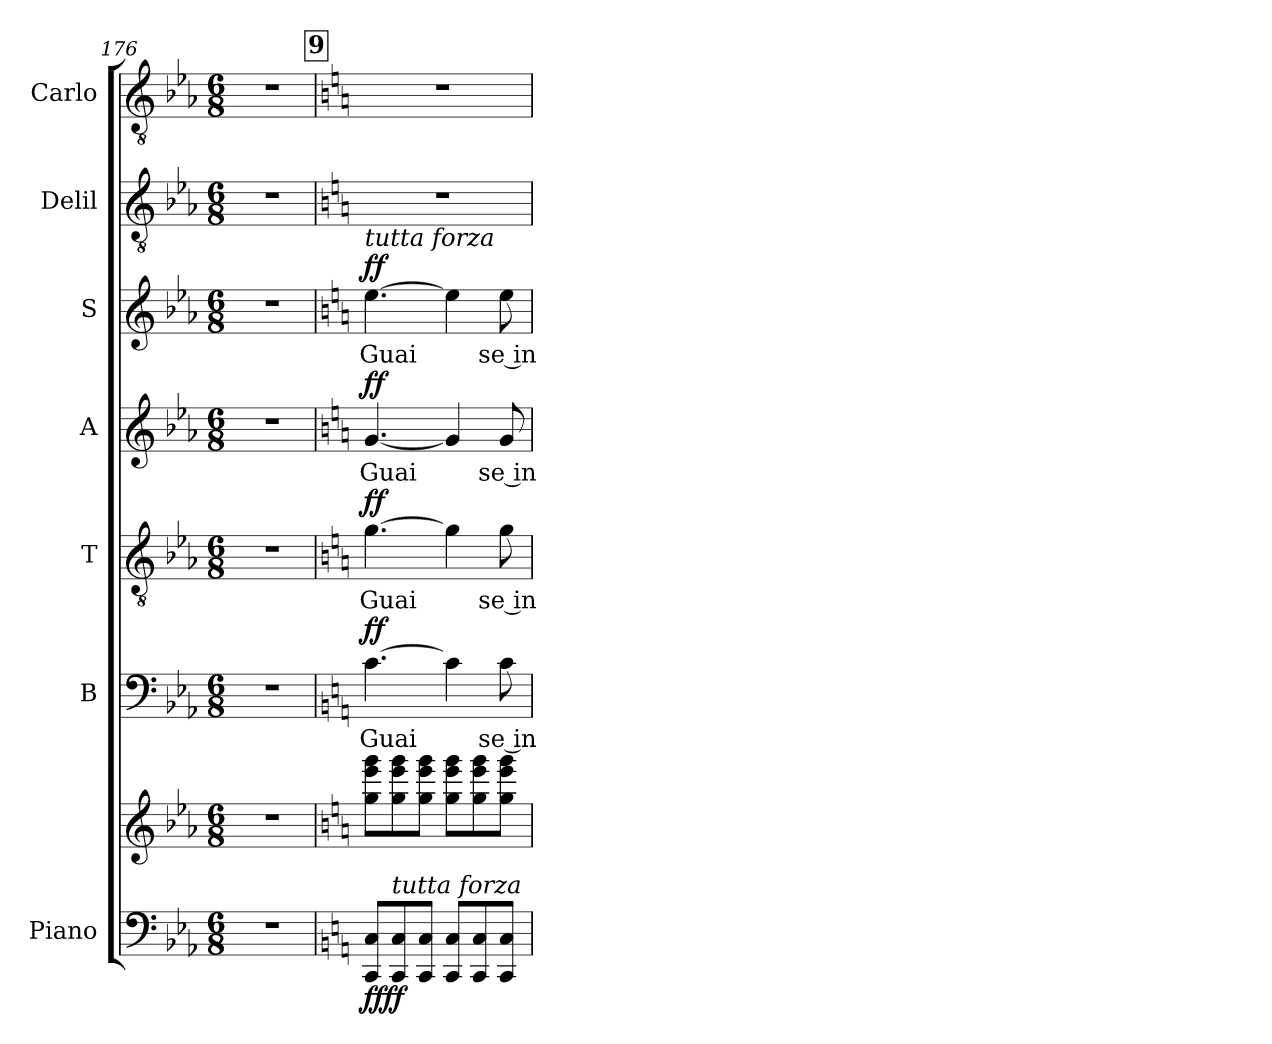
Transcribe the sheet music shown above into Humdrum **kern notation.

**kern	**kern	**dynam	**kern	**text	**dynam	**kern	**text	**dynam	**kern	**text	**dynam	**kern	**text	**dynam	**kern	**kern
*part7	*part7	*part7	*part6	*part6	*part6	*part5	*part5	*part5	*part4	*part4	*part4	*part3	*part3	*part3	*part2	*part1
*staff8	*staff7	*staff7/8	*staff6	*staff6	*staff6	*staff5	*staff5	*staff5	*staff4	*staff4	*staff4	*staff3	*staff3	*staff3	*staff2	*staff1
*I"Piano	*	*	*I"B	*	*	*I"T	*	*	*I"A	*	*	*I"S	*	*	*I"Delil	*I"Carlo
*I'Pno	*	*	*I'B	*	*	*I'T	*	*	*I'A	*	*	*I'S	*	*	*	*
*clefF4	*clefG2	*	*clefF4	*	*	*clefGv2	*	*	*clefG2	*	*	*clefG2	*	*	*clefGv2	*clefGv2
*k[b-e-a-]	*k[b-e-a-]	*	*k[b-e-a-]	*	*	*k[b-e-a-]	*	*	*k[b-e-a-]	*	*	*k[b-e-a-]	*	*	*k[b-e-a-]	*k[b-e-a-]
*M6/8	*M6/8	*	*M6/8	*	*	*M6/8	*	*	*M6/8	*	*	*M6/8	*	*	*M6/8	*M6/8
=176	=176	=176	=176	=176	=176	=176	=176	=176	=176	=176	=176	=176	=176	=176	=176	=176
2.r	2.r	.	2.r	.	.	2.r	.	.	2.r	.	.	2.r	.	.	2.r	2.r
!!LO:REH:place=s1:a:B:fs=14:t=9
=177	=177	=177	=177	=177	=177	=177	=177	=177	=177	=177	=177	=177	=177	=177	=177	=177
*k[]	*k[]	*	*k[]	*	*	*k[]	*	*	*k[]	*	*	*k[]	*	*	*k[]	*k[]
!	!	!	!	!	!	!	!	!	!	!	!	!LO:TX:a:i:t=tutta forza	!	!	!	!
!	!	!LO:DY:b=2	!	!	!	!	!	!	!	!	!	!	!	!	!	!
!	!	!LO:DY:n=1:b	!	!	!LO:DY:a	!	!	!LO:DY:a	!	!	!LO:DY:a	!	!	!LO:DY:a	!	!
8CC/ 8C/L	8gg\ 8eee\ 8ggg\L	ff ff	[4.c\	Guai	ff	[4.g\	Guai	ff	[4.g/	Guai	ff	[4.ee\	Guai	ff	2.r	2.r
!LO:TX:a:i:t=tutta forza	!	!	!	!	!	!	!	!	!	!	!	!	!	!	!	!
8CC/ 8C/	8gg\ 8eee\ 8ggg\	.	.	.	.	.	.	.	.	.	.	.	.	.	.	.
8CC/ 8C/J	8gg\ 8eee\ 8ggg\J	.	.	.	.	.	.	.	.	.	.	.	.	.	.	.
8CC/ 8C/L	8gg\ 8eee\ 8ggg\L	.	4c\]	.	.	4g\]	.	.	4g/]	.	.	4ee\]	.	.	.	.
8CC/ 8C/	8gg\ 8eee\ 8ggg\	.	.	.	.	.	.	.	.	.	.	.	.	.	.	.
8CC/ 8C/J	8gg\ 8eee\ 8ggg\J	.	8c\	se in-	.	8g\	se in-	.	8g/	se in-	.	8ee\	se in-	.	.	.
=	=	=	=	=	=	=	=	=	=	=	=	=	=	=	=	=
*-	*-	*-	*-	*-	*-	*-	*-	*-	*-	*-	*-	*-	*-	*-	*-	*-
